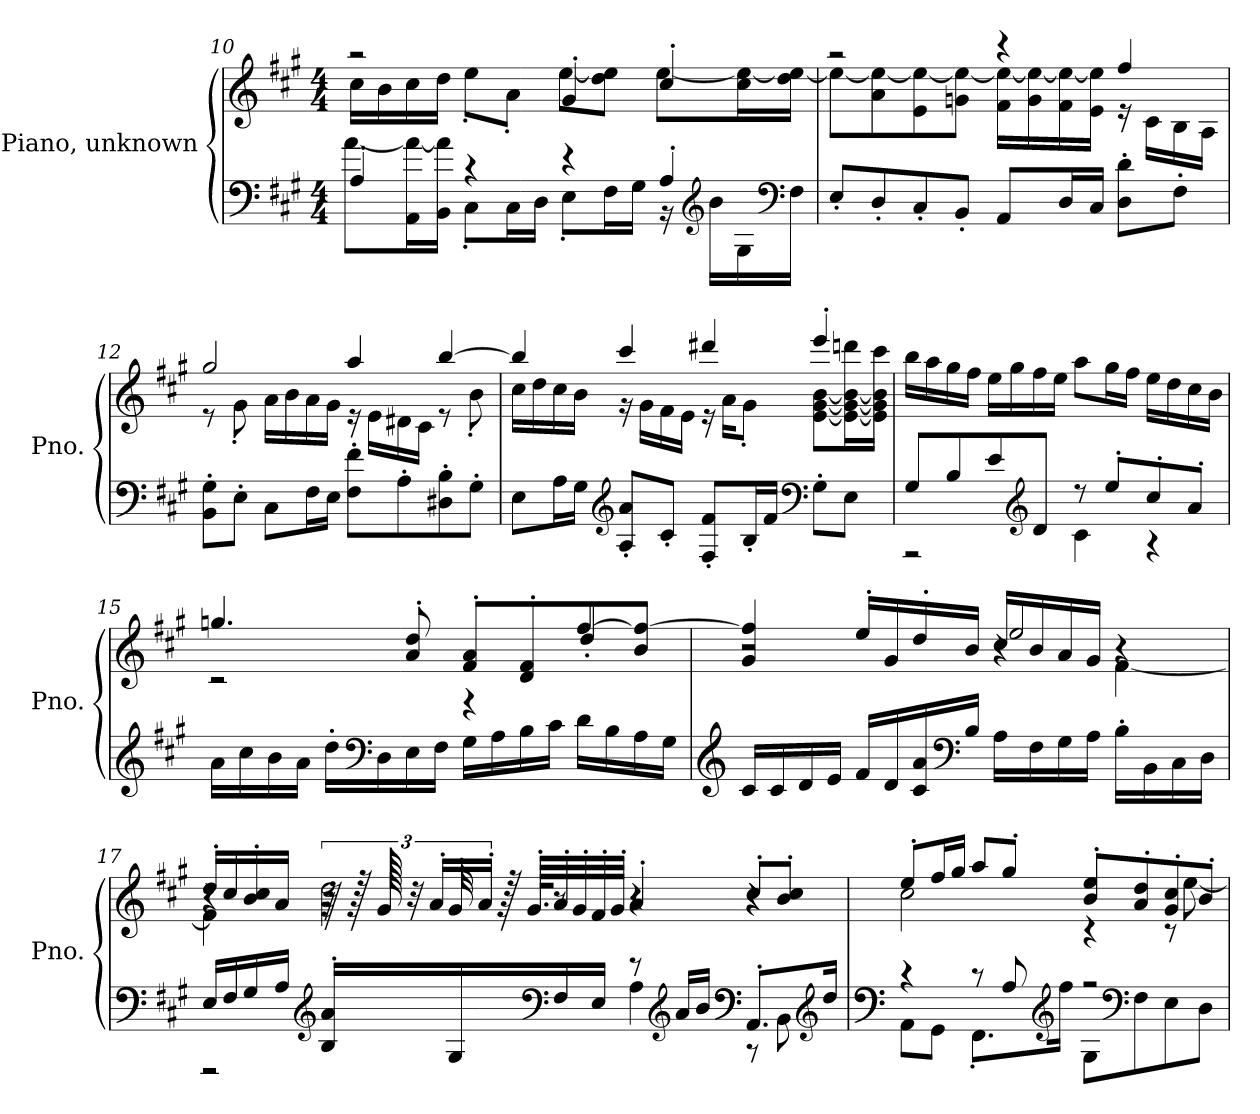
**kern	**kern
*part1	*part1
*staff2	*staff1
*I"Piano, unknown	*
*I'Pno.	*
!!LO:LB:g=z
*clefF4	*clefG2
*k[f#c#g#]	*k[f#c#g#]
*M4/4	*M4/4
=10	=10
*^	*^
4A'/	[8a\L	2r	16cc#\LL
.	.	.	16b\
.	16AA\ 16a\_L	.	16cc#\
.	16BB\ 16a\]JJ	.	16dd\JJ
4r	8C#'\L	.	8ee'\L
.	16C#\L	.	8a'\J
.	16D\JJ	.	.
4r	8E'\L	4g#'/	[8ee\L
.	16F#\L	.	8dd\ 8ee\]J
.	16G#\JJ	.	.
4A'/	16r	4cc#'/	[8ee\L
*clefG2	*	*	*
.	16b\LL	.	.
.	16G#\	.	16cc#\ 16ee\_L
*clefF4	*	*	*
.	16F#\JJ	.	16dd\ 16ee\_JJ
*v	*v	*	*
=11	=11	=11
8E'/L	2r	8ee\L_
8D'/	.	8a\ 8ee\_
8C#'/	.	8e\ 8ee\_
8BB'/J	.	8gn\ 8ee\_J
8AA/L	4r	16f#\ 16ee\_LL
.	.	16g\ 16ee\_
16D/L	.	16f#\ 16ee\_
16C#/JJ	.	16e\ 16ee\]JJ
8D\' 8d\'L	4ff#/	16r
.	.	16c#\LL
8F#'\J	.	16B\
.	.	16A\JJ
!!LO:LB:g=z	!!
=12	=12	=12
8BB\' 8G#\'L	2gg#/	8r
8E'\J	.	8g#'\
8C#\L	.	16a\LL
.	.	16b\
16F#\L	.	16a\
16E\JJ	.	16g#\JJ
8F#\' 8f#\'L	4aa/	16r
.	.	16e\LL
8A'\	.	16d#X\
.	.	16c#\JJ
8D#X\' 8B\'	[4bb/	8r
8G#'\J	.	8b'\
=13	=13	=13
8E\L	4bb/]	16cc#\LL
.	.	16dd\
16A\L	.	16cc#\
16G#\JJ	.	16b\JJ
*clefG2	*	*
8A/' 8a/'L	4ccc#/	16r
.	.	16g#\LL
8c#'/J	.	16f#\
.	.	16e\JJ
8F#/' 8f#/'L	4ddd#X/	16r
.	.	16a\KL
16B'/L	.	8g#'\J
16f#/JJ	.	.
*clefF4	*	*
8G#'\L	4eee'/	[8e\ [8g#\ [8b\L
8E\J	.	16e\_ 16g#\_ 16b\_ 16dddn\L
.	.	16e\] 16g#\] 16b\] 16ccc#\JJ
*	*v	*v
!!LO:PB:g=z
=14	=14
*^	*
8G#/L	2r	16bb\LL
.	.	16aa\
8B/	.	16gg#\
.	.	16ff#\JJ
8e/	.	16ee\LL
.	.	16gg#\
*clefG2	*	*
8d/J	.	16ff#\
.	.	16ee\JJ
8r	4c#\	8aa\L
8ee'/L	.	16gg#\L
.	.	16ff#\JJ
8cc#'/	4r	16ee\LL
.	.	16dd\
8a'/J	.	16cc#\
.	.	16b\JJ
*v	*v	*
=15	=15
*	*^
16a\LL	4.ggn/	2r
16cc#\	.	.
16b\	.	.
16a\JJ	.	.
16dd'\LL	.	.
*clefF4	*	*
16D\	.	.
16E\	8a/' 8dd/'	.
16F#\JJ	.	.
16G#\LL	8f#/' 8a/'L	4r
16A\	.	.
16B\	8d/' 8f#/'	.
16c#\JJ	.	.
16d\LL	[8ff#/	4dd'/
16B\	.	.
16A\	8b/ 8ff#/_J	.
16G#\JJ	.	.
*	*v	*v
!!LO:LB:g=z
=16	=16
*clefG2	*
*	*^
*	*	*^
16c#/LL	4g#/ 4ff#/]	2r	2r
16c#/	.	.	.
16d/	.	.	.
16e/JJ	.	.	.
16f#/LL	16ee'/LL	.	.
16d/	16g#/	.	.
16c#/ 16a/	16dd'/	.	.
*clefF4	*	*	*
16B/JJ	16b/JJ	.	.
16A\LL	16cc#/LL	4r	2ee/
16F#\	16b/	.	.
16G#\	16a/	.	.
16A\JJ	16g#/JJ	.	.
16B'\LL	4r	[4f#\	.
16BB\	.	.	.
16C#\	.	.	.
16D\JJ	.	.	.
!!LO:LB:g=z	!!	!!
=17	=17	=17	=17
*^	*	*	*
16E/LL	2r	16dd'/LL	4f#\]	4r
16F#/	.	16cc#/	.	.
16G#/	.	16b/' 16cc#/'	.	.
16A/JJ	.	16a/JJ	.	.
*clefG2	*	*	*	*
16B/' 16a/'LL	.	24r	2dd\	64r
.	.	.	.	128r
.	.	.	.	128g#/
.	.	.	.	32r
.	.	24a'/LL	.	.
16G#/	.	.	.	32g#'/
.	.	24a'/JJ	.	.
.	.	.	.	128r
.	.	.	.	64.g#'/KLLL
*clefF4	*	*	*	*
16F#/	.	8r	.	32a'/
.	.	.	.	32g#'/
16E/JJ	.	.	.	32f#'/
.	.	.	.	32g#'/JJJ
8r	4A\	4r	.	4a'/
*clefG2	*	*	*	*
16a/LL	.	.	.	.
16b/JJ	.	.	.	.
*clefF4	*	*	*	*
8.AA'/L	8r	8cc#'/L	4r	4r
.	8BB\	8b/' 8cc#/'J	.	.
*clefG2	*	*	*	*
16dd/Jk	.	.	.	.
*	*	*v	*v	*v
!!LO:LB:g=z
=18	=18	=18
*clefF4	*	*
*	*	*^
4r	8AA\L	8ee'/L	2cc#\
.	8GG#\J	16ff#/L	.
.	.	16gg#/JJ	.
8r	8.FF#'\L	8aa/L	.
8A/	.	8gg#'/J	.
*clefG2	*	*	*
.	16ff#\Jk	.	.
2r	8G#\L	8b/' 8ee/'L	4r
*clefF4	*	*	*
.	8F#\	8a/' 8dd/'	.
.	8E\	8g#/' 8cc#/'	8r
.	8D\J	8b'/J	[8ee\
*v	*v	*	*
*	*v	*v
=	=
*-	*-
